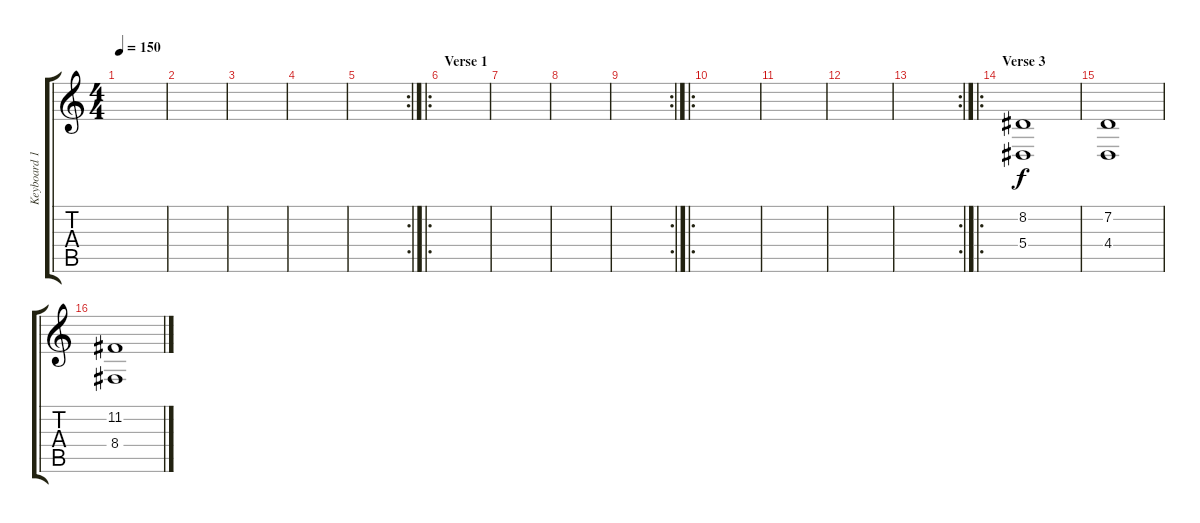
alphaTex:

\track ("Keyboard 1" "Keyboard 1") {instrument stringensemble1}
\staff {score tabs}
\tuning (C4 G3 Eb3 Bb2 F2 C2) {hide}
\ts (4 4)
\tempo 150
\clef g2
\ks c
|
|
|
|
\rc 2
|
\ro
\section ("" "Verse 1")
|
|
|
\rc 2
|
\ro
|
|
|
\rc 2
|
\ro
\section ("" "Verse 3")
(8.2 5.4).1 |
(7.2 4.4).1 |
(11.2 8.4).1
